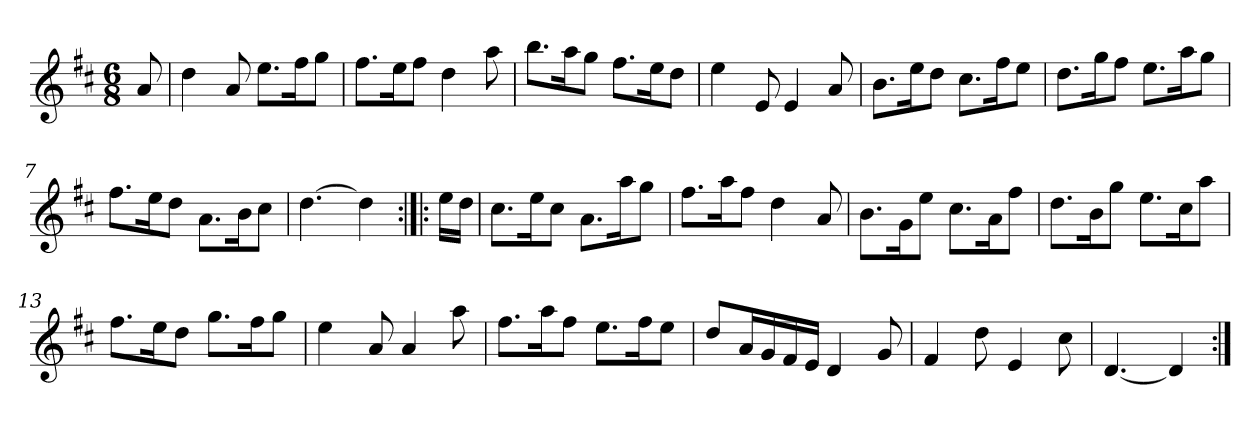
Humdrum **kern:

**kern
*part1
*staff1
*clefG2
*k[f#c#]
*D:
*M6/8
*MM120
=
8a
=1
4dd
8a
8.ee\L
16ff#\K
8gg\J
=2
8.ff#\L
16ee\K
8ff#\J
4dd
8aa
=3
8.bb\L
16aa\K
8gg\J
8.ff#\L
16ee\K
8dd\J
=4
4ee
8e
4e
8a
=5
8.b\L
16ee\K
8dd\J
8.cc#\L
16ff#\K
8ee\J
=6
8.dd\L
16gg\K
8ff#\J
8.ee\L
16aa\K
8gg\J
=7
8.ff#\L
16ee\K
8dd\J
8.a\L
16b\K
8cc#\J
=8
[4.dd
4dd]
=:|!|:
16ee\LL
16dd\JJ
=9
8.cc#\L
16ee\K
8cc#\J
8.a\L
16aa\K
8gg\J
=10
8.ff#\L
16aa\K
8ff#\J
4dd
8a
=11
8.b\L
16g\K
8ee\J
8.cc#\L
16a\K
8ff#\J
=12
8.dd\L
16b\K
8gg\J
8.ee\L
16cc#\K
8aa\J
=13
8.ff#\L
16ee\K
8dd\J
8.gg\L
16ff#\K
8gg\J
=14
4ee
8a
4a
8aa
=15
8.ff#\L
16aa\K
8ff#\J
8.ee\L
16ff#\K
8ee\J
=16
8dd/L
16a/L
16g/
16f#/
16e/JJ
4d
8g
=17
4f#
8dd
4e
8cc#
=18
[4.d
4d]
=:|!
*-
